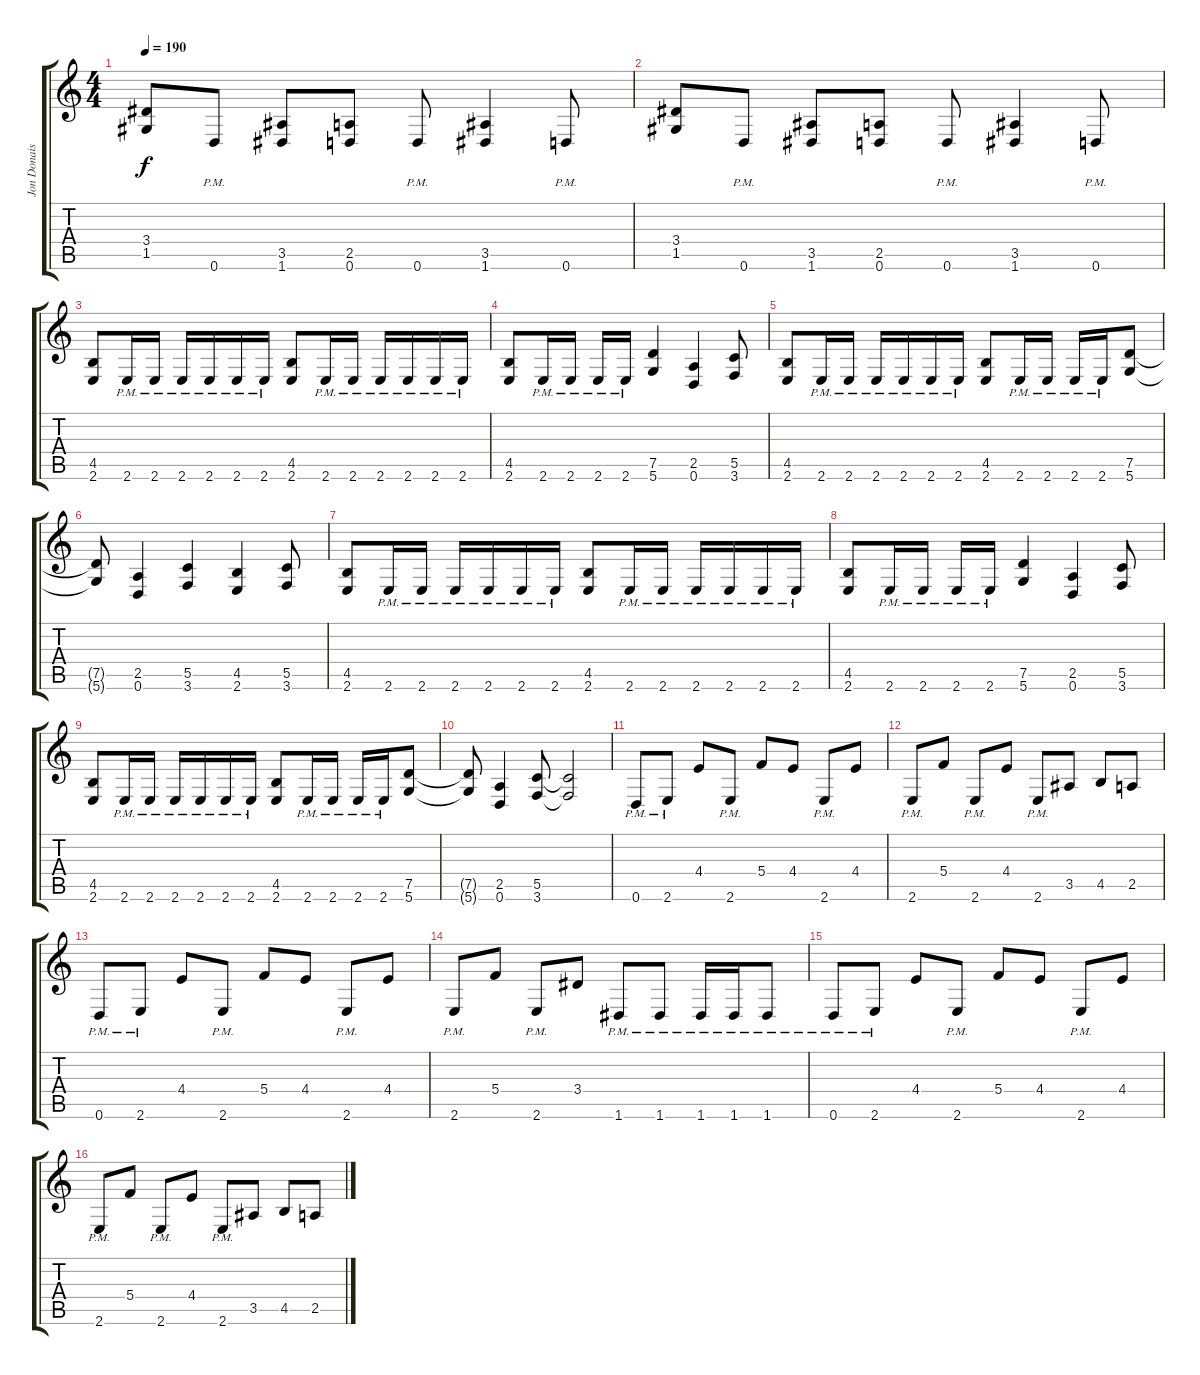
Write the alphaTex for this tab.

\track ("Jon Donais" "Jon Donais") {instrument distortionguitar}
\staff {score tabs}
\tuning (D4 A3 F3 C3 G2 D2) {hide}
\ts (4 4)
\tempo 190
\clef g2
\ks c
(3.4 1.5).8{dy f} 0.6{pm}.8 (3.5 1.6).8 (2.5 0.6).8 0.6{pm}.8 (3.5 1.6).4 0.6{pm}.8 |
(3.4 1.5).8 0.6{pm}.8 (3.5 1.6).8 (2.5 0.6).8 0.6{pm}.8 (3.5 1.6).4 0.6{pm}.8 |
(4.5 2.6).8 2.6{pm}.16 2.6{pm}.16 2.6{pm}.16 2.6{pm}.16 2.6{pm}.16 2.6{pm}.16 (4.5 2.6).8 2.6{pm}.16 2.6{pm}.16 2.6{pm}.16 2.6{pm}.16 2.6{pm}.16 2.6{pm}.16 |
(4.5 2.6).8 2.6{pm}.16 2.6{pm}.16 2.6{pm}.16 2.6{pm}.16 (7.5 5.6).4 (2.5 0.6).4 (5.5 3.6).8 |
(4.5 2.6).8 2.6{pm}.16 2.6{pm}.16 2.6{pm}.16 2.6{pm}.16 2.6{pm}.16 2.6{pm}.16 (4.5 2.6).8 2.6{pm}.16 2.6{pm}.16 2.6{pm}.16 2.6{pm}.16 (7.5 5.6).8 |
(7.5{t} 5.6{t}).8 (2.5 0.6).4 (5.5 3.6).4 (4.5 2.6).4 (5.5 3.6).8 |
(4.5 2.6).8 2.6{pm}.16 2.6{pm}.16 2.6{pm}.16 2.6{pm}.16 2.6{pm}.16 2.6{pm}.16 (4.5 2.6).8 2.6{pm}.16 2.6{pm}.16 2.6{pm}.16 2.6{pm}.16 2.6{pm}.16 2.6{pm}.16 |
(4.5 2.6).8 2.6{pm}.16 2.6{pm}.16 2.6{pm}.16 2.6{pm}.16 (7.5 5.6).4 (2.5 0.6).4 (5.5 3.6).8 |
(4.5 2.6).8 2.6{pm}.16 2.6{pm}.16 2.6{pm}.16 2.6{pm}.16 2.6{pm}.16 2.6{pm}.16 (4.5 2.6).8 2.6{pm}.16 2.6{pm}.16 2.6{pm}.16 2.6{pm}.16 (7.5 5.6).8 |
(7.5{t} 5.6{t}).8 (2.5 0.6).4 (5.5 3.6).8 (5.5{t} 3.6{t}).2 |
0.6{pm}.8 2.6{pm}.8 4.4.8 2.6{pm}.8 5.4.8 4.4.8 2.6{pm}.8 4.4.8 |
2.6{pm}.8 5.4.8 2.6{pm}.8 4.4.8 2.6{pm}.8 3.5.8 4.5.8 2.5.8 |
0.6{pm}.8 2.6{pm}.8 4.4.8 2.6{pm}.8 5.4.8 4.4.8 2.6{pm}.8 4.4.8 |
2.6{pm}.8 5.4.8 2.6{pm}.8 3.4.8 1.6{pm}.8 1.6{pm}.8 1.6{pm}.16 1.6{pm}.16 1.6{pm}.8 |
0.6{pm}.8 2.6{pm}.8 4.4.8 2.6{pm}.8 5.4.8 4.4.8 2.6{pm}.8 4.4.8 |
2.6{pm}.8 5.4.8 2.6{pm}.8 4.4.8 2.6{pm}.8 3.5.8 4.5.8 2.5.8
